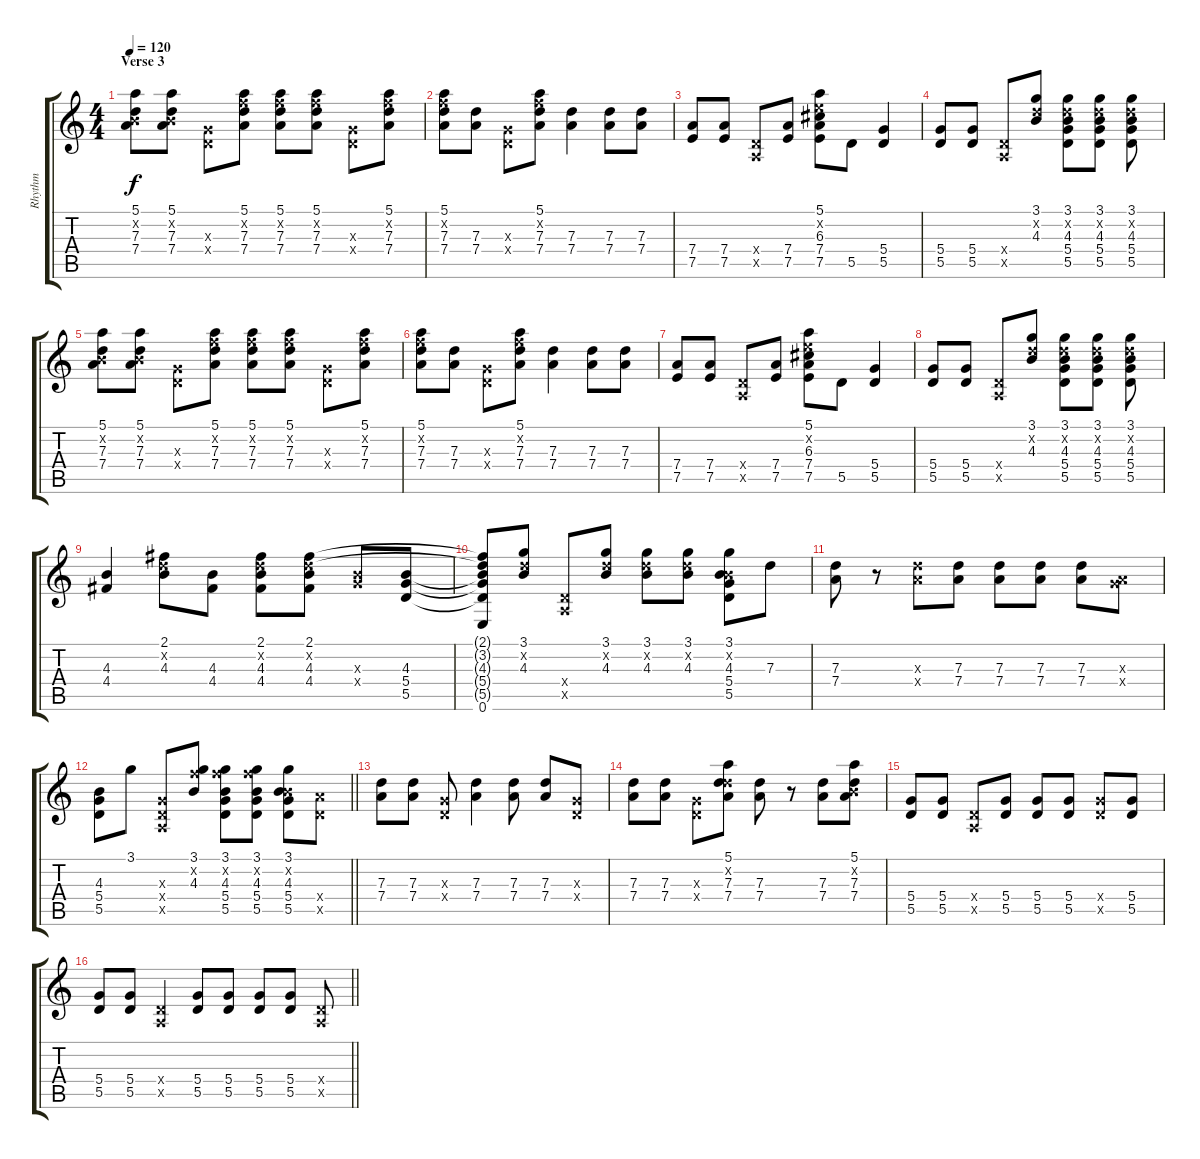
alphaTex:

\track ("Rhythm" "Rhythm") {instrument overdrivenguitar}
\staff {score tabs}
\tuning (E4 B3 G3 D3 A2 E2) {hide}
\ts (4 4)
\section ("" "Verse 3")
\tempo 120
\clef g2
\ks c
(5.1 0.2{x} 7.3 7.4).8{dy f} (5.1 0.2{x} 7.3 7.4).8 (0.3{x} 0.4{x}).8 (5.1 6.2{x} 7.3 7.4).8 (5.1 6.2{x} 7.3 7.4).8 (5.1 6.2{x} 7.3 7.4).8 (0.3{x} 0.4{x}).8 (5.1 6.2{x} 7.3 7.4).8 |
(5.1 6.2{x} 7.3 7.4).8 (7.3 7.4).8 (0.3{x} 0.4{x}).8 (5.1 6.2{x} 7.3 7.4).8 (7.3 7.4).4 (7.3 7.4).8 (7.3 7.4).8 |
(7.4 7.5).8 (7.4 7.5).8 (0.4{x} 0.5{x}).8 (7.4 7.5).8 (5.1 5.2{x} 6.3 7.4 7.5).8 5.5.8 (5.4 5.5).4 |
(5.4 5.5).8 (5.4 5.5).8 (0.4{x} 0.5{x}).8 (3.1 3.2{x} 4.3).8 (3.1 3.2{x} 4.3 5.4 5.5).8 (3.1 3.2{x} 4.3 5.4 5.5).8 (3.1 3.2{x} 4.3 5.4 5.5).8 |
(5.1 0.2{x} 7.3 7.4).8 (5.1 0.2{x} 7.3 7.4).8 (0.3{x} 0.4{x}).8 (5.1 6.2{x} 7.3 7.4).8 (5.1 6.2{x} 7.3 7.4).8 (5.1 6.2{x} 7.3 7.4).8 (0.3{x} 0.4{x}).8 (5.1 6.2{x} 7.3 7.4).8 |
(5.1 6.2{x} 7.3 7.4).8 (7.3 7.4).8 (0.3{x} 0.4{x}).8 (5.1 6.2{x} 7.3 7.4).8 (7.3 7.4).4 (7.3 7.4).8 (7.3 7.4).8 |
(7.4 7.5).8 (7.4 7.5).8 (0.4{x} 0.5{x}).8 (7.4 7.5).8 (5.1 5.2{x} 6.3 7.4 7.5).8 5.5.8 (5.4 5.5).4 |
(5.4 5.5).8 (5.4 5.5).8 (0.4{x} 0.5{x}).8 (3.1 3.2{x} 4.3).8 (3.1 3.2{x} 4.3 5.4 5.5).8 (3.1 3.2{x} 4.3 5.4 5.5).8 (3.1 3.2{x} 4.3 5.4 5.5).8 |
(4.3 4.4).4 (2.1 3.2{x} 4.3).8 (4.3 4.4).8 (2.1 3.2{x} 4.3 4.4).8 (2.1 3.2{x} 4.3 4.4).8 (4.3{x} 5.4{x}).8 (4.3 5.4 5.5).8 |
(2.1{t} 3.2{t} 4.3{t} 5.4{t} 5.5{t} 0.6).8 (3.1 3.2{x} 4.3).8 (0.4{x} 0.5{x}).8 (3.1 3.2{x} 4.3).8 (3.1 3.2{x} 4.3).8 (3.1 3.2{x} 4.3).8 (3.1 0.2{x} 4.3 5.4 5.5).8 7.3.8 |
(7.3 7.4).8 r.8 (7.3{x} 7.4{x}).8 (7.3 7.4).8 (7.3 7.4).8 (7.3 7.4).8 (7.3 7.4).8 (0.3{x} 7.4{x}).8 |
\barLineRight lightlight
(4.3 5.4 5.5).8 3.1.8 (0.3{x} 0.4{x} 0.5{x}).8 (3.1 6.2{x} 4.3).8 (3.1 6.2{x} 4.3 5.4 5.5).8 (3.1 6.2{x} 4.3 5.4 5.5).8 (3.1 0.2{x} 4.3 5.4 5.5).8 (7.4{x} 5.5{x}).8 |
(7.3 7.4).8 (7.3 7.4).8 (0.3{x} 0.4{x}).8 (7.3 7.4).4 (7.3 7.4).8 (7.3 7.4).8 (0.3{x} 0.4{x}).8 |
(7.3 7.4).8 (7.3 7.4).8 (0.3{x} 0.4{x}).8 (5.1 3.2{x} 7.3 7.4).8 (7.3 7.4).8 r.8 (7.3 7.4).8 (5.1 0.2{x} 7.3 7.4).8 |
(5.4 5.5).8 (5.4 5.5).8 (0.4{x} 0.5{x}).8 (5.4 5.5).8 (5.4 5.5).8 (5.4 5.5).8 (5.4{x} 5.5{x}).8 (5.4 5.5).8 |
\barLineRight lightlight
(5.4 5.5).8 (5.4 5.5).8 (0.4{x} 0.5{x}).4 (5.4 5.5).8 (5.4 5.5).8 (5.4 5.5).8 (5.4 5.5).8 (0.4{x} 0.5{x}).8
